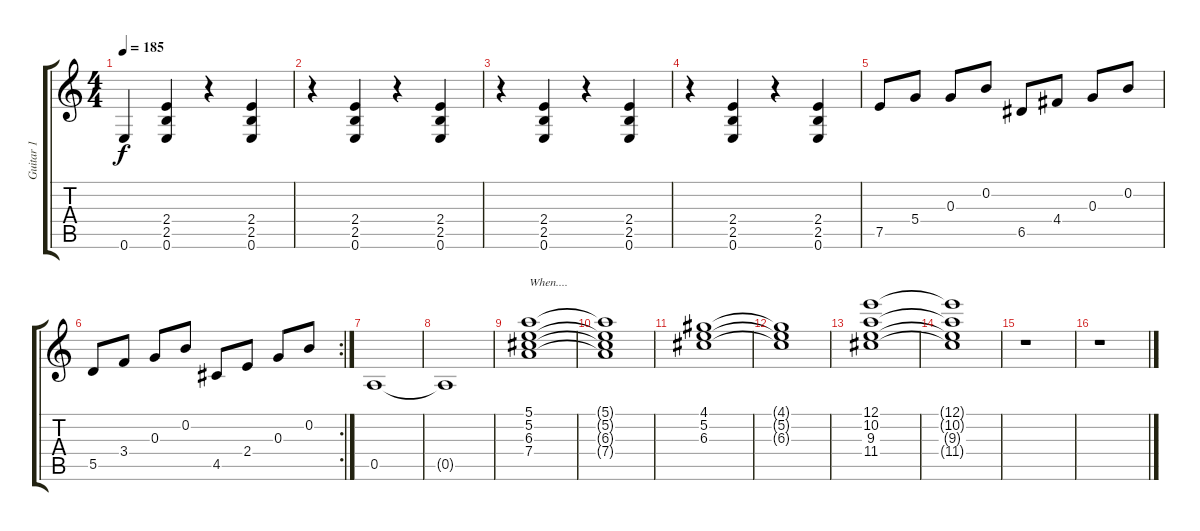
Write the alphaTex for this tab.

\track ("Guitar 1" "Guitar 1") {instrument electricguitarclean}
\staff {score tabs}
\tuning (E4 B3 G3 D3 A2 E2) {hide}
\ts (4 4)
\tempo 185
\clef g2
\ks c
0.6.4{dy f} (2.4 2.5 0.6).4 r.4 (2.4 2.5 0.6).4 |
r.4 (2.4 2.5 0.6).4 r.4 (2.4 2.5 0.6).4 |
r.4 (2.4 2.5 0.6).4 r.4 (2.4 2.5 0.6).4 |
r.4 (2.4 2.5 0.6).4 r.4 (2.4 2.5 0.6).4 |
7.5.8 5.4.8 0.3.8 0.2.8 6.5.8 4.4.8 0.3.8 0.2.8 |
\rc 2
5.5.8 3.4.8 0.3.8 0.2.8 4.5.8 2.4.8 0.3.8 0.2.8 |
0.5.1 |
0.5{t}.1 |
(5.1 5.2 6.3 7.4).1{txt "When...."} |
(5.1{t} 5.2{t} 6.3{t} 7.4{t}).1 |
(4.1 5.2 6.3).1 |
(4.1{t} 5.2{t} 6.3{t}).1 |
(12.1 10.2 9.3 11.4).1 |
(12.1{t} 10.2{t} 9.3{t} 11.4{t}).1 |
r.1 |
r.1
